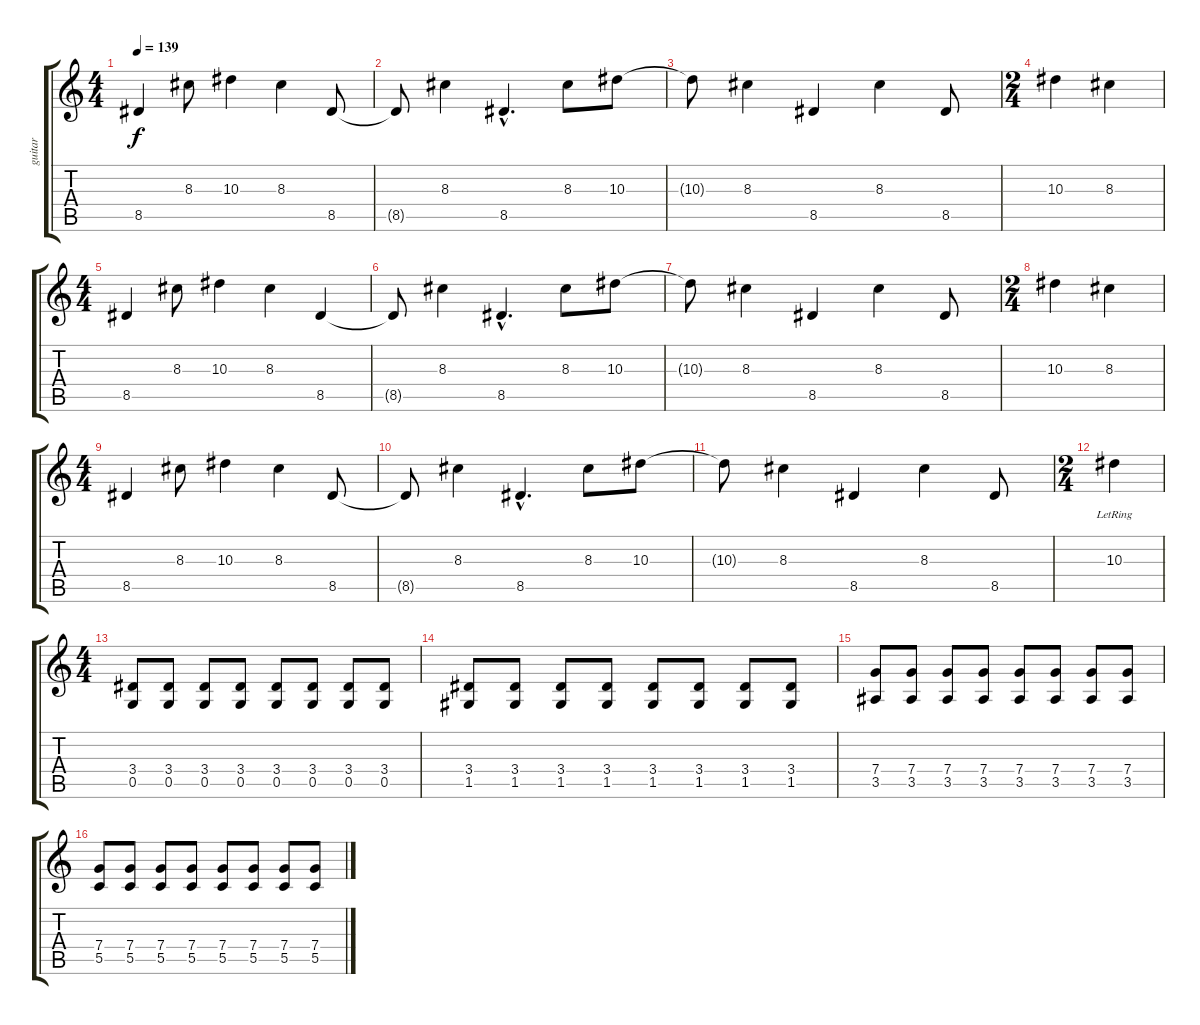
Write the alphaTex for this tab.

\track ("guitar" "guitar") {instrument distortionguitar}
\staff {score tabs}
\tuning (D4 A3 F3 C3 G2 D2) {hide}
\ts (4 4)
\tempo 139
\clef g2
\ks c
8.5.4{dy f} 8.3.8 10.3.4 8.3.4 8.5.8 |
8.5{t}.8 8.3.4 8.5{hac}.4{d} 8.3.8 10.3.8 |
10.3{t}.8 8.3.4 8.5.4 8.3.4 8.5.8 |
\ts (2 4)
10.3.4 8.3.4 |
\ts (4 4)
8.5.4 8.3.8 10.3.4 8.3.4 8.5.4 |
8.5{t}.8 8.3.4 8.5{hac}.4{d} 8.3.8 10.3.8 |
10.3{t}.8 8.3.4 8.5.4 8.3.4 8.5.8 |
\ts (2 4)
10.3.4 8.3.4 |
\ts (4 4)
8.5.4 8.3.8 10.3.4 8.3.4 8.5.8 |
8.5{t}.8 8.3.4 8.5{hac}.4{d} 8.3.8 10.3.8 |
10.3{t}.8 8.3.4 8.5.4 8.3.4 8.5.8 |
\ts (2 4)
10.3{lr}.4 |
\ts (4 4)
(3.4 0.5).8{instrument distortionguitar} (3.4 0.5).8 (3.4 0.5).8 (3.4 0.5).8 (3.4 0.5).8 (3.4 0.5).8 (3.4 0.5).8 (3.4 0.5).8 |
(3.4 1.5).8 (3.4 1.5).8 (3.4 1.5).8 (3.4 1.5).8 (3.4 1.5).8 (3.4 1.5).8 (3.4 1.5).8 (3.4 1.5).8 |
(7.4 3.5).8 (7.4 3.5).8 (7.4 3.5).8 (7.4 3.5).8 (7.4 3.5).8 (7.4 3.5).8 (7.4 3.5).8 (7.4 3.5).8 |
(7.4 5.5).8 (7.4 5.5).8 (7.4 5.5).8 (7.4 5.5).8 (7.4 5.5).8 (7.4 5.5).8 (7.4 5.5).8 (7.4 5.5).8
